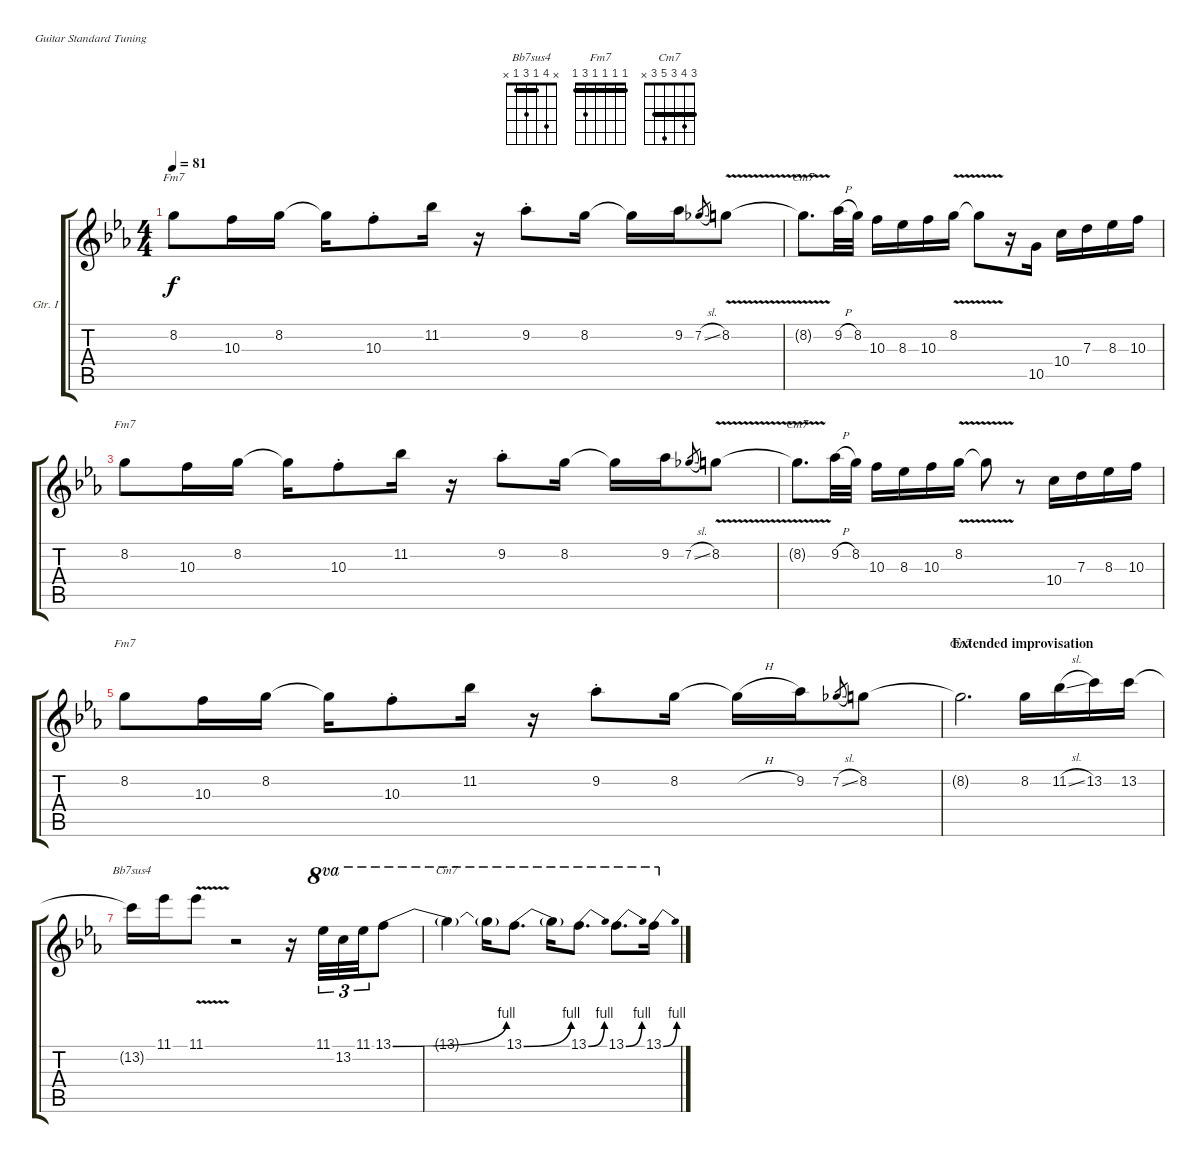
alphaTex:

\bracketExtendMode groupsimilarinstruments
\firstSystemTrackNameOrientation horizontal
\otherSystemsTrackNameOrientation horizontal
\defaultBarNumberDisplay FirstOfSystem
\track ("Guitar I" "Gtr. I") {multiBarRest instrument distortionguitar}
\staff {score tabs}
\tuning (E4 B3 G3 D3 A2 E2)
\chord ("Bb7sus4" x 4 1 3 1 x) {showfingering false barre 1}
\chord ("Fm7" 1 1 1 1 3 1) {showfingering false barre (1 1 1 1)}
\chord ("Cm7" 3 4 3 5 3 x) {showfingering false barre (3 3)}
\ts (4 4)
\tempo 81
\clef g2
\ks eb
8.2.8{ch "Fm7" dy f} 10.3.16 8.2.16 8.2{t}.16 10.3{st}.8 11.2.16 r.16 9.2{st}.8 8.2.16 8.2{t}.16 9.2.16 7.2{sl}.8{gr} 8.2{v}.8 |
8.2{v t}.8{d ch "Cm7"} 9.2{h}.32 8.2.32 10.3.16 8.3.16 10.3.16 8.2{v}.16 8.2{v t}.8 r.16 10.5.16 10.4.16 7.3.16 8.3.16 10.3.16 |
8.2.8{ch "Fm7"} 10.3.16 8.2.16 8.2{t}.16 10.3{st}.8 11.2.16 r.16 9.2{st}.8 8.2.16 8.2{t}.16 9.2.16 7.2{sl}.8{gr} 8.2{v}.8 |
8.2{v t}.8{d ch "Cm7"} 9.2{h}.32 8.2.32 10.3.16 8.3.16 10.3.16 8.2{v}.16 8.2{v t}.8 r.8 10.4.16 7.3.16 8.3.16 10.3.16 |
8.2.8{ch "Fm7"} 10.3.16 8.2.16 8.2{t}.16 10.3{st}.8 11.2.16 r.16 9.2{st}.8 8.2.16 8.2{h t}.16 9.2.16 7.2{sl}.8{gr} 8.2.8 |
\section ("" "Extended improvisation")
8.2{t}.2{d ch "Cm7"} 8.2.16 11.2{sl}.16 13.2.16 13.2.16 |
13.2{t}.16{ch "Bb7sus4"} 11.1.16 11.1{v}.8 r.2 r.16 11.1.32{tu (3 2) ot 8va beam merge} 13.2.32{tu (3 2) ot 8va beam merge} 11.1.32{tu (3 2) ot 8va beam merge} 13.1{be (bend 0 0 7.199999999999999 4)}.8{ot 8va} |
13.1{t}.4{ch "Cm7" ot 8va} 13.1{t}.16{ot 8va} 13.1{be (bend 0 0 15 4)}.8{d ot 8va} 13.1{t}.16{ot 8va} 13.1{be (bend 0 0 15 4)}.8{d ot 8va} 13.1{be (bend 0 0 15 4)}.8{d ot 8va} 13.1{be (bend 0 0 4.2 4)}.16{ot 8va}
